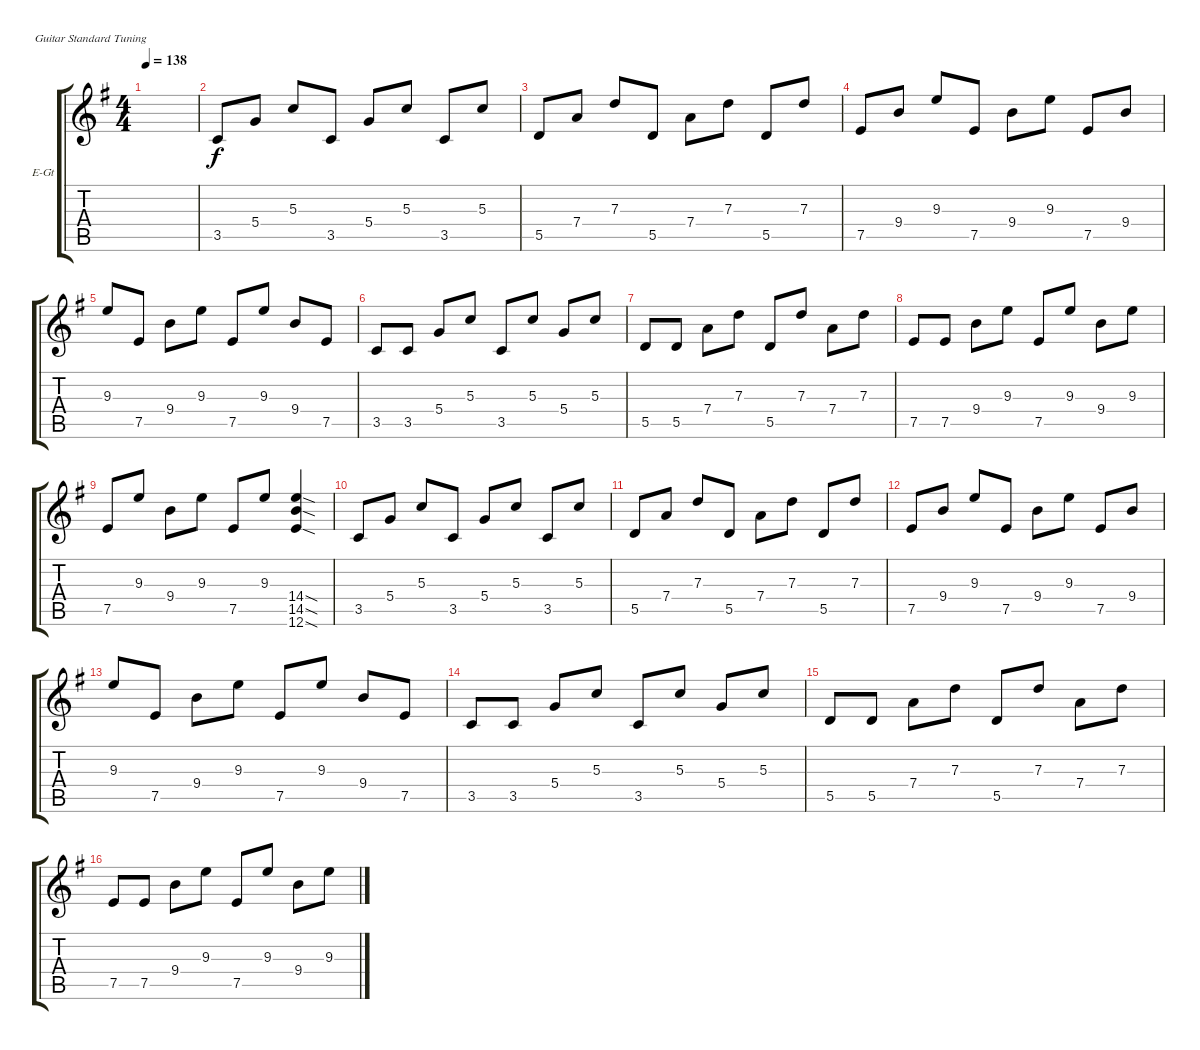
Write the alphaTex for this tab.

\bracketExtendMode groupsimilarinstruments
\firstSystemTrackNameOrientation horizontal
\otherSystemsTrackNameOrientation horizontal
\track ("Electric Guitar" "E-Gt") {instrument distortionguitar}
\staff {score tabs}
\tuning (E4 B3 G3 D3 A2 E2)
\ts (4 4)
\tempo 138
\clef g2
\ks g
|
3.5.8 5.4.8 5.3.8 3.5.8 5.4.8 5.3.8 3.5.8 5.3.8 |
5.5.8 7.4.8 7.3.8 5.5.8 7.4.8 7.3.8 5.5.8 7.3.8 |
7.5.8 9.4.8 9.3.8 7.5.8 9.4.8 9.3.8 7.5.8 9.4.8 |
9.3.8 7.5.8 9.4.8 9.3.8 7.5.8 9.3.8 9.4.8 7.5.8 |
3.5.8 3.5.8 5.4.8 5.3.8 3.5.8 5.3.8 5.4.8 5.3.8 |
5.5.8 5.5.8 7.4.8 7.3.8 5.5.8 7.3.8 7.4.8 7.3.8 |
7.5.8 7.5.8 9.4.8 9.3.8 7.5.8 9.3.8 9.4.8 9.3.8 |
7.5.8 9.3.8 9.4.8 9.3.8 7.5.8 9.3.8 (14.4{sod} 14.5{sod} 12.6{sod}).4 |
3.5.8 5.4.8 5.3.8 3.5.8 5.4.8 5.3.8 3.5.8 5.3.8 |
5.5.8 7.4.8 7.3.8 5.5.8 7.4.8 7.3.8 5.5.8 7.3.8 |
7.5.8 9.4.8 9.3.8 7.5.8 9.4.8 9.3.8 7.5.8 9.4.8 |
9.3.8 7.5.8 9.4.8 9.3.8 7.5.8 9.3.8 9.4.8 7.5.8 |
3.5.8 3.5.8 5.4.8 5.3.8 3.5.8 5.3.8 5.4.8 5.3.8 |
5.5.8 5.5.8 7.4.8 7.3.8 5.5.8 7.3.8 7.4.8 7.3.8 |
7.5.8 7.5.8 9.4.8 9.3.8 7.5.8 9.3.8 9.4.8 9.3.8
